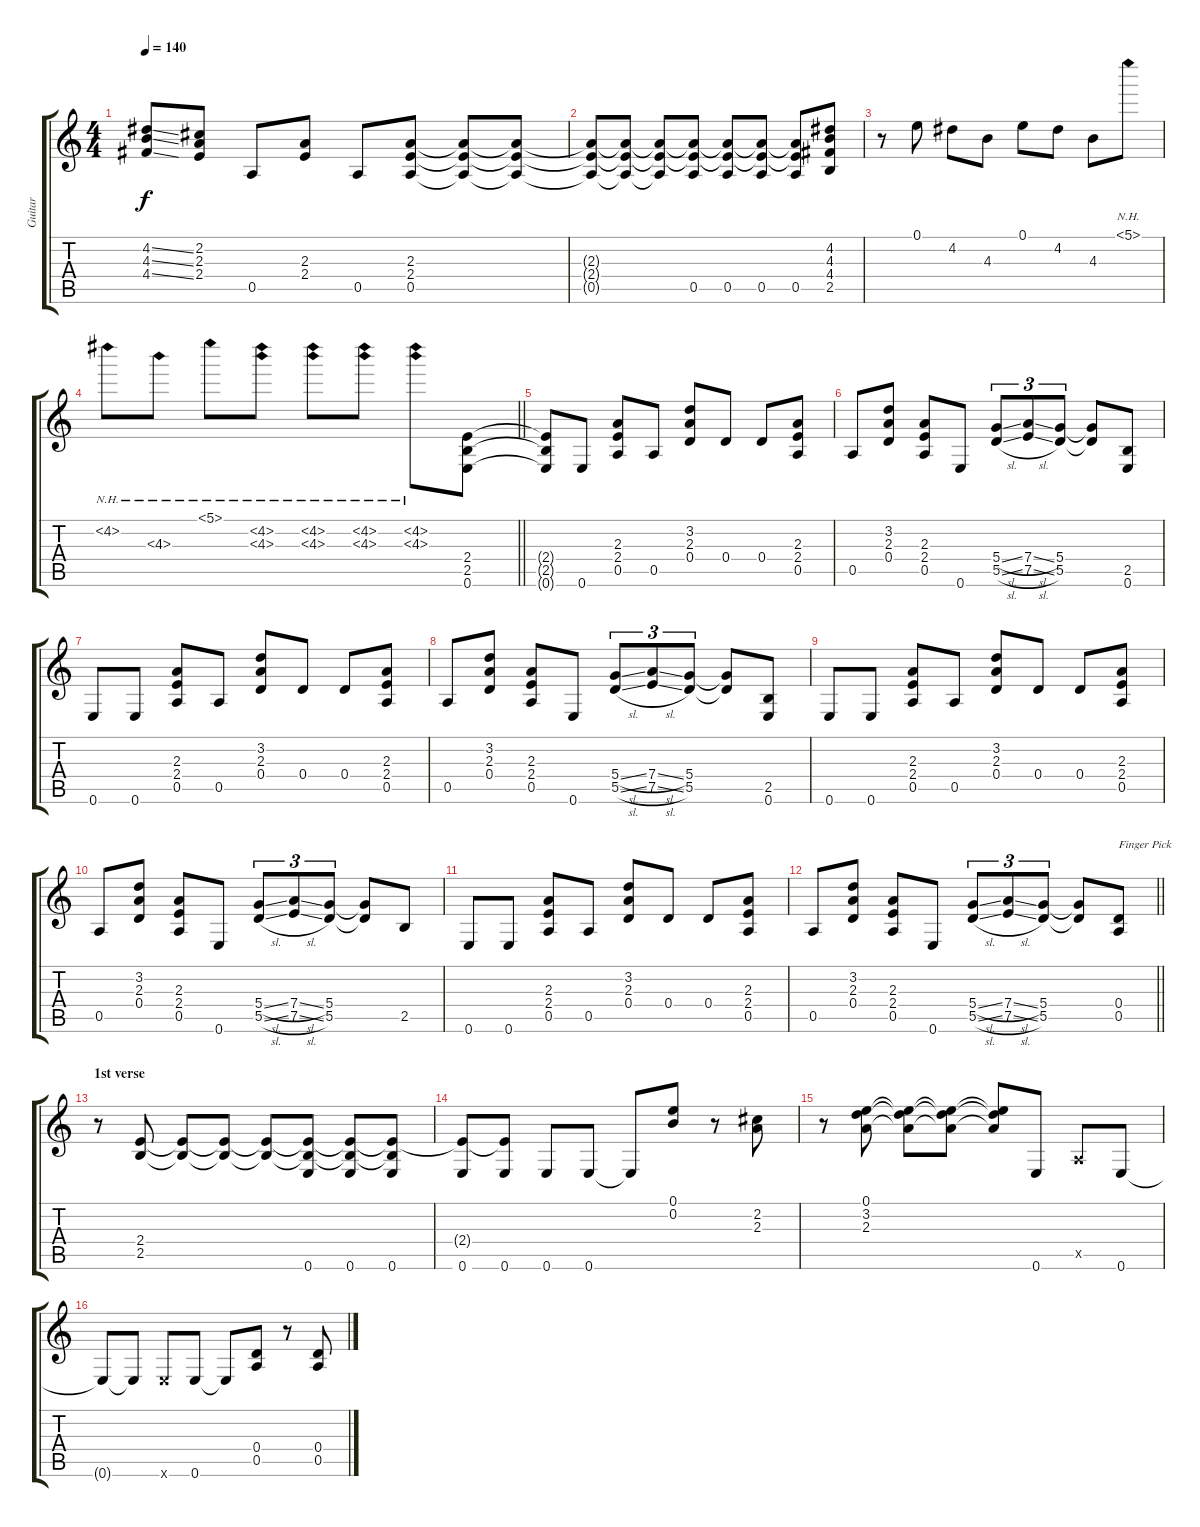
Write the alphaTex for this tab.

\track ("Guitar" "Guitar") {instrument distortionguitar}
\staff {score tabs}
\tuning (E4 B3 G3 D3 A2 E2) {hide}
\ts (4 4)
\tempo 140
\clef g2
\ks c
(4.2{ss} 4.3{ss} 4.4{ss}).8{dy f} (2.2 2.3 2.4).8 0.5.8 (2.3 2.4).8 0.5.8 (2.3 2.4 0.5).8 (2.3{t} 2.4{t} 0.5{t}).8 (2.3{t} 2.4{t} 0.5{t}).8 |
(2.3{t} 2.4{t} 0.5{t}).8 (2.3{t} 2.4{t} 0.5{t}).8 (2.3{t} 2.4{t} 0.5{t}).8 (2.3{t} 2.4{t} 0.5).8 (2.3{t} 2.4{t} 0.5).8 (2.3{t} 2.4{t} 0.5).8 (2.3{t} 2.4{t} 0.5).8 (4.2 4.3 4.4 2.5).8 |
r.8 0.1.8 4.2.8 4.3.8 0.1.8 4.2.8 4.3.8 5.1{nh}.8 |
\barLineRight lightlight
4.2{nh}.8 4.3{nh}.8 5.1{nh}.8 (4.2{nh} 4.3{nh}).8 (4.2{nh} 4.3{nh}).8 (4.2{nh} 4.3{nh}).8 (4.2{nh} 4.3{nh}).8 (2.4 2.5 0.6).8 |
(2.4{t} 2.5{t} 0.6{t}).8 0.6.8 (2.3 2.4 0.5).8 0.5.8 (3.2 2.3 0.4).8 0.4.8 0.4.8 (2.3 2.4 0.5).8 |
0.5.8 (3.2 2.3 0.4).8 (2.3 2.4 0.5).8 0.6.8 (5.4{sl} 5.5{sl}).8{tu (3 2)} (7.4{sl} 7.5{sl}).8{tu (3 2)} (5.4 5.5).8{tu (3 2)} (5.4{t} 5.5{t}).8 (2.5 0.6).8 |
0.6.8 0.6.8 (2.3 2.4 0.5).8 0.5.8 (3.2 2.3 0.4).8 0.4.8 0.4.8 (2.3 2.4 0.5).8 |
0.5.8 (3.2 2.3 0.4).8 (2.3 2.4 0.5).8 0.6.8 (5.4{sl} 5.5{sl}).8{tu (3 2)} (7.4{sl} 7.5{sl}).8{tu (3 2)} (5.4 5.5).8{tu (3 2)} (5.4{t} 5.5{t}).8 (2.5 0.6).8 |
0.6.8 0.6.8 (2.3 2.4 0.5).8 0.5.8 (3.2 2.3 0.4).8 0.4.8 0.4.8 (2.3 2.4 0.5).8 |
0.5.8 (3.2 2.3 0.4).8 (2.3 2.4 0.5).8 0.6.8 (5.4{sl} 5.5{sl}).8{tu (3 2)} (7.4{sl} 7.5{sl}).8{tu (3 2)} (5.4 5.5).8{tu (3 2)} (5.4{t} 5.5{t}).8 2.5.8 |
0.6.8 0.6.8 (2.3 2.4 0.5).8 0.5.8 (3.2 2.3 0.4).8 0.4.8 0.4.8 (2.3 2.4 0.5).8 |
\barLineRight lightlight
0.5.8 (3.2 2.3 0.4).8 (2.3 2.4 0.5).8 0.6.8 (5.4{sl} 5.5{sl}).8{tu (3 2)} (7.4{sl} 7.5{sl}).8{tu (3 2)} (5.4 5.5).8{tu (3 2)} (5.4{t} 5.5{t}).8 (0.4 0.5).8{txt "Finger Pick"} |
\section ("" "1st verse")
r.8 (2.4 2.5).8 (2.4{t} 2.5{t}).8 (2.4{t} 2.5{t}).8 (2.4{t} 2.5{t}).8 (2.4{t} 2.5{t} 0.6).8 (2.4{t} 2.5{t} 0.6).8 (2.4{t} 2.5{t} 0.6).8 |
(2.4{t} 0.6).8 (2.4{t} 0.6).8 0.6.8 0.6.8 0.6{t}.8 (0.1 0.2).8 r.8 (2.2 2.3).8 |
r.8 (0.1 3.2 2.3).8 (0.1{t} 3.2{t} 2.3{t}).8 (0.1{t} 3.2{t} 2.3{t}).8 (0.1{t} 3.2{t} 2.3{t}).8 0.6.8 0.5{x}.8 0.6.8 |
0.6{t}.8 0.6{t}.8 0.6{x}.8 0.6.8 0.6{t}.8 (0.4 0.5).8 r.8 (0.4 0.5).8
